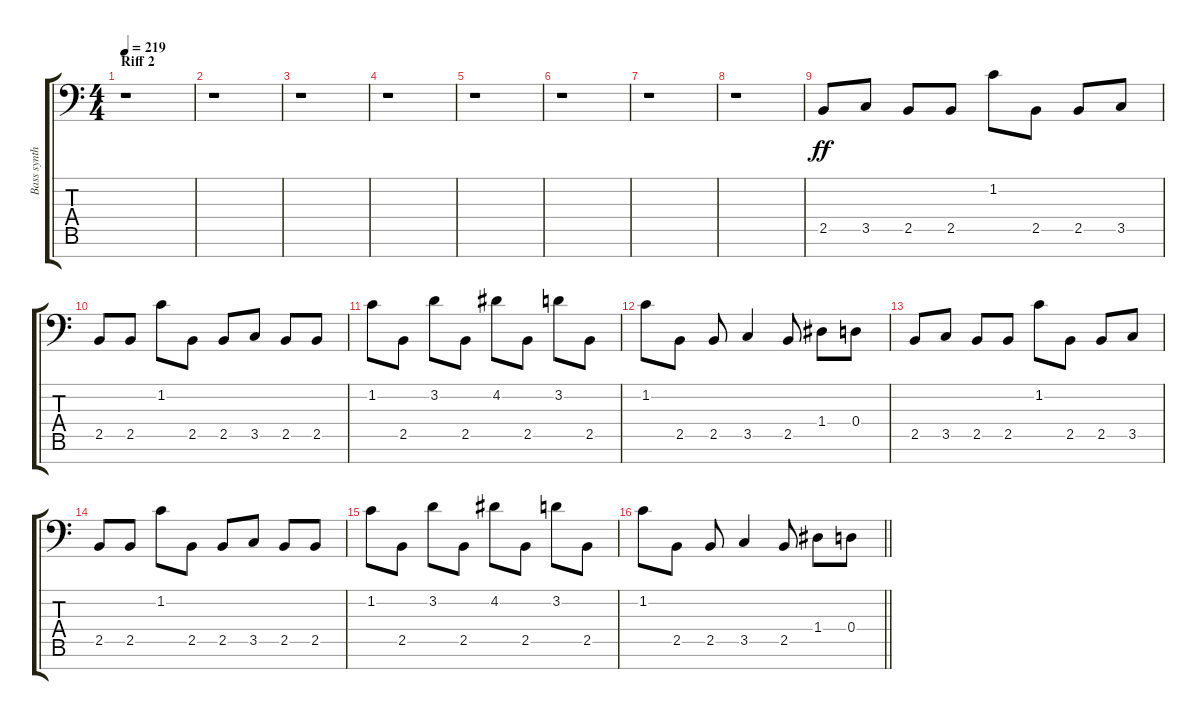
\track ("Bass synth dist" "Bass synth") {instrument lead8bassandlead}
\staff {score tabs}
\tuning (C8 B3 G3 D3 A2 E2 C-1) {hide}
\ts (4 4)
\section ("" "Riff 2")
\tempo 219
\clef f4
\ks c
r.1{dy ff} |
r.1 |
r.1 |
r.1 |
r.1 |
r.1 |
r.1 |
r.1 |
2.5.8 3.5.8 2.5.8 2.5.8 1.2.8 2.5.8 2.5.8 3.5.8 |
2.5.8 2.5.8 1.2.8 2.5.8 2.5.8 3.5.8 2.5.8 2.5.8 |
1.2.8 2.5.8 3.2.8 2.5.8 4.2.8 2.5.8 3.2.8 2.5.8 |
1.2.8 2.5.8 2.5.8 3.5.4 2.5.8 1.4.8 0.4.8 |
2.5.8 3.5.8 2.5.8 2.5.8 1.2.8 2.5.8 2.5.8 3.5.8 |
2.5.8 2.5.8 1.2.8 2.5.8 2.5.8 3.5.8 2.5.8 2.5.8 |
1.2.8 2.5.8 3.2.8 2.5.8 4.2.8 2.5.8 3.2.8 2.5.8 |
\barLineRight lightlight
1.2.8 2.5.8 2.5.8 3.5.4 2.5.8 1.4.8 0.4.8
